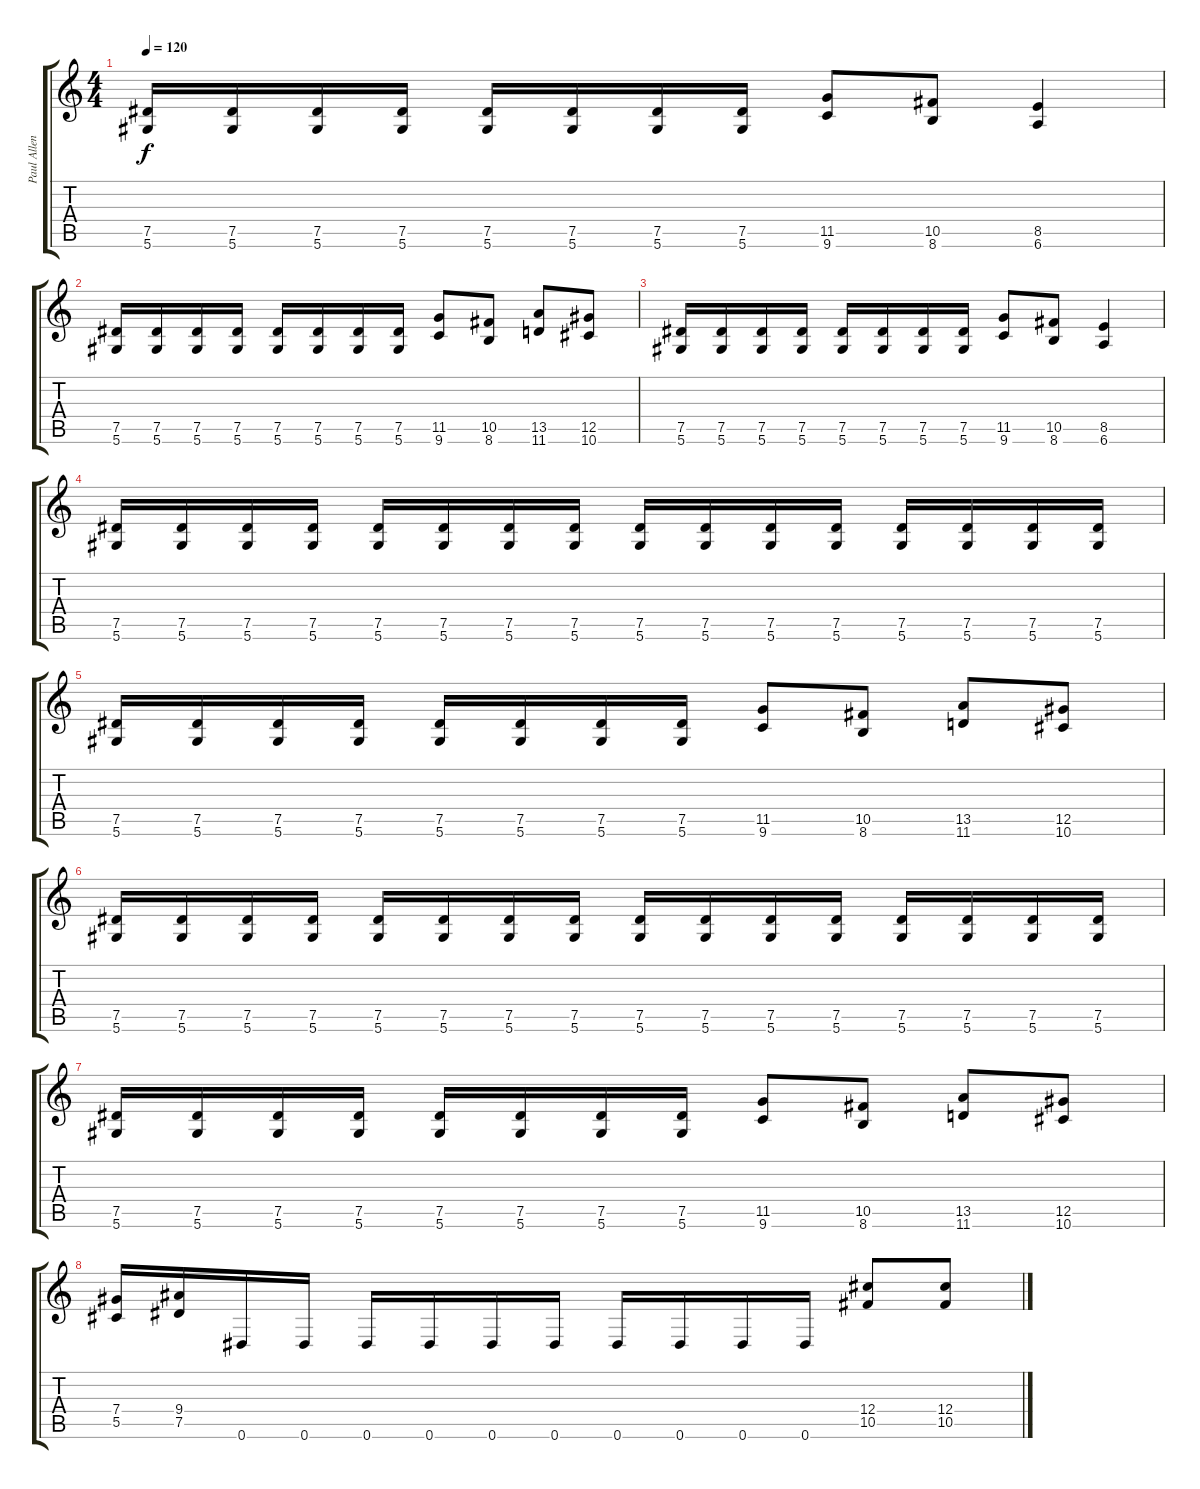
\track ("Paul Allender" "Paul Allen") {instrument overdrivenguitar}
\staff {score tabs}
\tuning (Eb4 Bb3 Gb3 Db3 Ab2 Eb2) {hide}
\ts (4 4)
\tempo 120
\clef g2
\ks c
(7.5 5.6).16{dy f} (7.5 5.6).16 (7.5 5.6).16 (7.5 5.6).16 (7.5 5.6).16 (7.5 5.6).16 (7.5 5.6).16 (7.5 5.6).16 (11.5 9.6).8 (10.5 8.6).8 (8.5 6.6).4 |
(7.5 5.6).16 (7.5 5.6).16 (7.5 5.6).16 (7.5 5.6).16 (7.5 5.6).16 (7.5 5.6).16 (7.5 5.6).16 (7.5 5.6).16 (11.5 9.6).8 (10.5 8.6).8 (13.5 11.6).8 (12.5 10.6).8 |
(7.5 5.6).16 (7.5 5.6).16 (7.5 5.6).16 (7.5 5.6).16 (7.5 5.6).16 (7.5 5.6).16 (7.5 5.6).16 (7.5 5.6).16 (11.5 9.6).8 (10.5 8.6).8 (8.5 6.6).4 |
(7.5 5.6).16 (7.5 5.6).16 (7.5 5.6).16 (7.5 5.6).16 (7.5 5.6).16 (7.5 5.6).16 (7.5 5.6).16 (7.5 5.6).16 (7.5 5.6).16 (7.5 5.6).16 (7.5 5.6).16 (7.5 5.6).16 (7.5 5.6).16 (7.5 5.6).16 (7.5 5.6).16 (7.5 5.6).16 |
(7.5 5.6).16 (7.5 5.6).16 (7.5 5.6).16 (7.5 5.6).16 (7.5 5.6).16 (7.5 5.6).16 (7.5 5.6).16 (7.5 5.6).16 (11.5 9.6).8 (10.5 8.6).8 (13.5 11.6).8 (12.5 10.6).8 |
(7.5 5.6).16 (7.5 5.6).16 (7.5 5.6).16 (7.5 5.6).16 (7.5 5.6).16 (7.5 5.6).16 (7.5 5.6).16 (7.5 5.6).16 (7.5 5.6).16 (7.5 5.6).16 (7.5 5.6).16 (7.5 5.6).16 (7.5 5.6).16 (7.5 5.6).16 (7.5 5.6).16 (7.5 5.6).16 |
(7.5 5.6).16 (7.5 5.6).16 (7.5 5.6).16 (7.5 5.6).16 (7.5 5.6).16 (7.5 5.6).16 (7.5 5.6).16 (7.5 5.6).16 (11.5 9.6).8 (10.5 8.6).8 (13.5 11.6).8 (12.5 10.6).8 |
(7.4 5.5).16 (9.4 7.5).16 0.6.16 0.6.16 0.6.16 0.6.16 0.6.16 0.6.16 0.6.16 0.6.16 0.6.16 0.6.16 (12.4 10.5).8 (12.4 10.5).8
